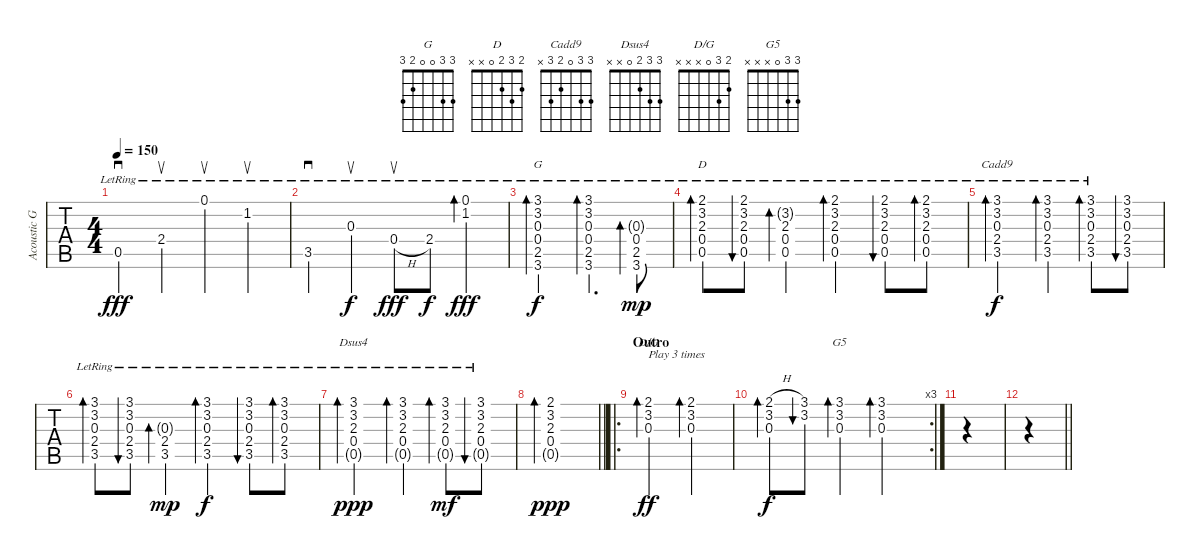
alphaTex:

\track ("Acoustic Guitar #2" "Acoustic G") {instrument acousticguitarsteel}
\staff {tabs}
\tuning (E4 B3 G3 D3 A2 E2) {hide}
\chord ("G" 3 3 0 0 2 3)
\chord ("D" 2 3 2 0 x x)
\chord ("Cadd9" 3 3 0 2 3 x)
\chord ("Dsus4" 3 3 2 0 x x)
\chord ("D/G" 2 3 0 x x x)
\chord ("G5" 3 3 0 x x x)
\ts (4 4)
\tempo 150
\clef g2
\ks c
0.5{lr}.4{sd dy fff volume 13} 2.4{lr}.4{su} 0.1{lr}.4{su} 1.2{lr}.4{su} |
3.5{lr}.4{sd} 0.3{lr}.4{su dy f} 0.4{h lr}.8{su dy fff} 2.4{lr}.8{dy f} (0.1 1.2{lr}).4{bd 60 dy fff} |
(3.1{lr} 3.2{lr} 0.3{lr} 0.4{lr} 2.5{lr} 3.6{lr}).2{bd 60 ch "G" dy f volume 10} (3.1{lr} 3.2{lr} 0.3{lr} 0.4{lr} 2.5{lr} 3.6{lr}).4{d bd 60} (0.3{g lr} 0.4{lr} 2.5{lr} 3.6{lr}).8{bd 60 dy mp} |
(2.1{lr} 3.2{lr} 2.3{lr} 0.4{lr} 0.5{lr}).8{bd 60 ch "D"} (2.1{lr} 3.2{lr} 2.3{lr} 0.4{lr} 0.5{lr}).8{bu 60} (3.2{g lr} 2.3{lr} 0.4{lr} 0.5{lr}).4{bd 60} (2.1{lr} 3.2{lr} 2.3{lr} 0.4{lr} 0.5{lr}).4{bd 60} (2.1{lr} 3.2{lr} 2.3{lr} 0.4{lr} 0.5{lr}).8{bu 60} (2.1{lr} 3.2{lr} 2.3{lr} 0.4{lr} 0.5{lr}).8{bd 60} |
(3.1{lr} 3.2{lr} 0.3{lr} 2.4{lr} 3.5{lr}).2{bd 60 ch "Cadd9" dy f} (3.1{lr} 3.2{lr} 0.3{lr} 2.4{lr} 3.5{lr}).4{bd 60} (3.1{lr} 3.2{lr} 0.3{lr} 2.4{lr} 3.5{lr}).8{bd 60} (3.1 3.2 0.3 2.4 3.5).8{bu 60} |
(3.1{lr} 3.2{lr} 0.3{lr} 2.4{lr} 3.5{lr}).8{bd 60} (3.1{lr} 3.2{lr} 0.3{lr} 2.4{lr} 3.5{lr}).8{bu 60} (0.3{g lr} 2.4{lr} 3.5{lr}).4{bd 60 dy mp} (3.1{lr} 3.2{lr} 0.3{lr} 2.4{lr} 3.5{lr}).4{bd 60 dy f} (3.1{lr} 3.2{lr} 0.3{lr} 2.4{lr} 3.5{lr}).8{bu 60} (3.1{lr} 3.2{lr} 0.3{lr} 2.4{lr} 3.5{lr}).8{bd 60} |
(3.1{lr} 3.2{lr} 2.3{lr} 0.4{lr} 0.5{g lr}).2{bd 60 ch "Dsus4" dy ppp} (3.1{lr} 3.2{lr} 2.3{lr} 0.4{lr} 0.5{g lr}).4{bd 60} (3.1{lr} 3.2{lr} 2.3{lr} 0.4{lr} 0.5{g lr}).8{bd 60 dy mf} (3.1{lr} 3.2{lr} 2.3{lr} 0.4{lr} 0.5{g lr}).8{bu 60} |
\barLineRight lightlight
(2.1 3.2 2.3 0.4 0.5{g}).1{bd 60 dy ppp} |
\ro
\section ("" "Outro")
(2.1 3.2 0.3).2{bd 120 ch "D/G" txt "Play 3 times" dy ff volume 13} (2.1 3.2 0.3).2{bd 120} |
\rc 3
(2.1{h} 3.2{h} 0.3).8{bd 120 dy f} (3.1 3.2).8{bu 60} (3.1 3.2 0.3).4{bd 60 ch "G5"} (3.1 3.2 0.3).2{bd 60} |
|
\barLineRight lightlight
